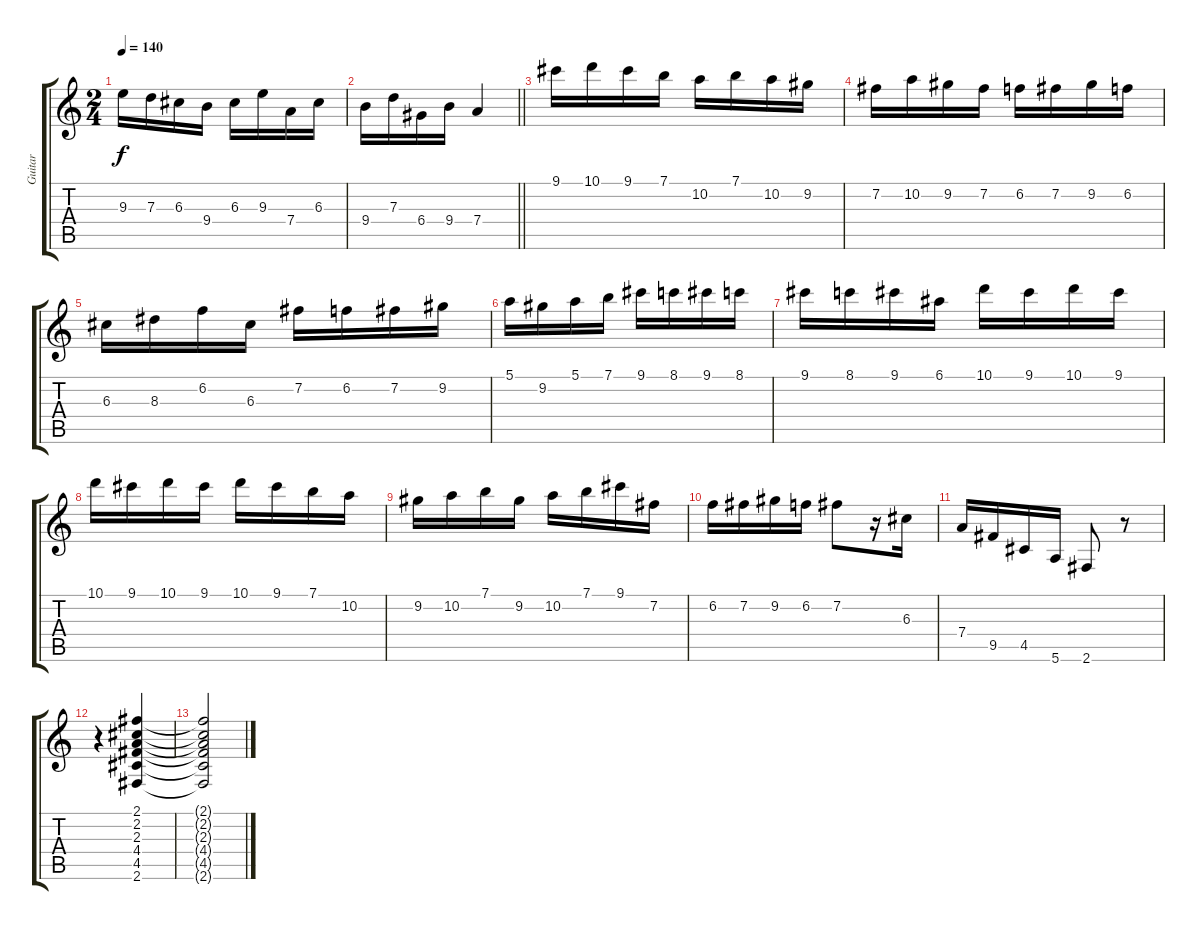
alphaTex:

\track ("Guitar" "Guitar") {instrument overdrivenguitar}
\staff {score tabs}
\tuning (E4 B3 G3 D3 A2 E2) {hide}
\ts (2 4)
\tempo 140
\clef g2
\ks c
9.3.16{dy f} 7.3.16 6.3.16 9.4.16 6.3.16 9.3.16 7.4.16 6.3.16 |
\barLineRight lightlight
9.4.16 7.3.16 6.4.16 9.4.16 7.4.4 |
9.1.16 10.1.16 9.1.16 7.1.16 10.2.16 7.1.16 10.2.16 9.2.16 |
7.2.16 10.2.16 9.2.16 7.2.16 6.2.16 7.2.16 9.2.16 6.2.16 |
6.3.16 8.3.16 6.2.16 6.3.16 7.2.16 6.2.16 7.2.16 9.2.16 |
5.1.16 9.2.16 5.1.16 7.1.16 9.1.16 8.1.16 9.1.16 8.1.16 |
9.1.16 8.1.16 9.1.16 6.1.16 10.1.16 9.1.16 10.1.16 9.1.16 |
10.1.16 9.1.16 10.1.16 9.1.16 10.1.16 9.1.16 7.1.16 10.2.16 |
9.2.16 10.2.16 7.1.16 9.2.16 10.2.16 7.1.16 9.1.16 7.2.16 |
6.2.16 7.2.16 9.2.16 6.2.16 7.2.8 r.16 6.3.16 |
7.4.16 9.5.16 4.5.16 5.6.16 2.6.8 r.8 |
r.4 (2.1 2.2 2.3 4.4 4.5 2.6).4 |
(2.1{t} 2.2{t} 2.3{t} 4.4{t} 4.5{t} 2.6{t}).2
